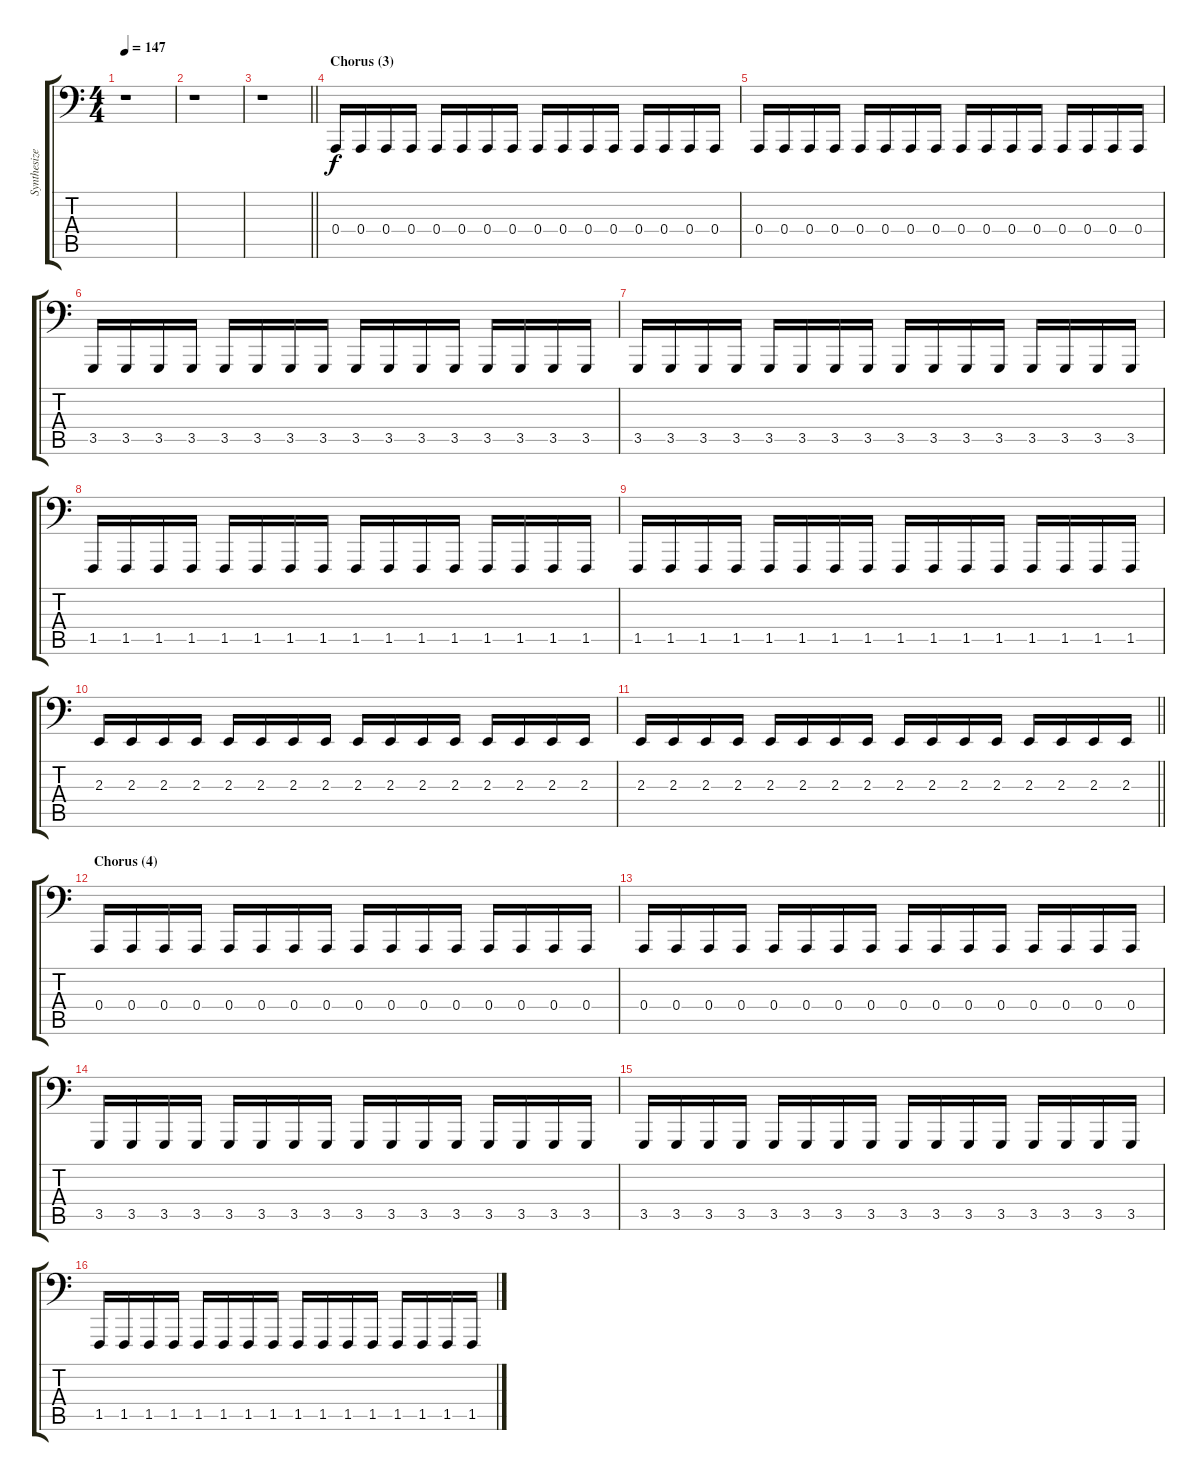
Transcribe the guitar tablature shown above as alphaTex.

\track ("Synthesizer II" "Synthesize") {instrument pad2warm}
\staff {score tabs}
\tuning (C3 G2 D2 A1 E1 B0) {hide}
\ts (4 4)
\tempo 147
\clef f4
\ks aminor
r.1{dy f} |
r.1 |
\barLineRight lightlight
r.1 |
\section ("" "Chorus (3)")
0.4.16 0.4.16 0.4.16 0.4.16 0.4.16 0.4.16 0.4.16 0.4.16 0.4.16 0.4.16 0.4.16 0.4.16 0.4.16 0.4.16 0.4.16 0.4.16 |
0.4.16 0.4.16 0.4.16 0.4.16 0.4.16 0.4.16 0.4.16 0.4.16 0.4.16 0.4.16 0.4.16 0.4.16 0.4.16 0.4.16 0.4.16 0.4.16 |
3.5.16 3.5.16 3.5.16 3.5.16 3.5.16 3.5.16 3.5.16 3.5.16 3.5.16 3.5.16 3.5.16 3.5.16 3.5.16 3.5.16 3.5.16 3.5.16 |
3.5.16 3.5.16 3.5.16 3.5.16 3.5.16 3.5.16 3.5.16 3.5.16 3.5.16 3.5.16 3.5.16 3.5.16 3.5.16 3.5.16 3.5.16 3.5.16 |
1.5.16 1.5.16 1.5.16 1.5.16 1.5.16 1.5.16 1.5.16 1.5.16 1.5.16 1.5.16 1.5.16 1.5.16 1.5.16 1.5.16 1.5.16 1.5.16 |
1.5.16 1.5.16 1.5.16 1.5.16 1.5.16 1.5.16 1.5.16 1.5.16 1.5.16 1.5.16 1.5.16 1.5.16 1.5.16 1.5.16 1.5.16 1.5.16 |
2.3.16 2.3.16 2.3.16 2.3.16 2.3.16 2.3.16 2.3.16 2.3.16 2.3.16 2.3.16 2.3.16 2.3.16 2.3.16 2.3.16 2.3.16 2.3.16 |
\barLineRight lightlight
2.3.16 2.3.16 2.3.16 2.3.16 2.3.16 2.3.16 2.3.16 2.3.16 2.3.16 2.3.16 2.3.16 2.3.16 2.3.16 2.3.16 2.3.16 2.3.16 |
\section ("" "Chorus (4)")
0.4.16 0.4.16 0.4.16 0.4.16 0.4.16 0.4.16 0.4.16 0.4.16 0.4.16 0.4.16 0.4.16 0.4.16 0.4.16 0.4.16 0.4.16 0.4.16 |
0.4.16 0.4.16 0.4.16 0.4.16 0.4.16 0.4.16 0.4.16 0.4.16 0.4.16 0.4.16 0.4.16 0.4.16 0.4.16 0.4.16 0.4.16 0.4.16 |
3.5.16 3.5.16 3.5.16 3.5.16 3.5.16 3.5.16 3.5.16 3.5.16 3.5.16 3.5.16 3.5.16 3.5.16 3.5.16 3.5.16 3.5.16 3.5.16 |
3.5.16 3.5.16 3.5.16 3.5.16 3.5.16 3.5.16 3.5.16 3.5.16 3.5.16 3.5.16 3.5.16 3.5.16 3.5.16 3.5.16 3.5.16 3.5.16 |
1.5.16 1.5.16 1.5.16 1.5.16 1.5.16 1.5.16 1.5.16 1.5.16 1.5.16 1.5.16 1.5.16 1.5.16 1.5.16 1.5.16 1.5.16 1.5.16
